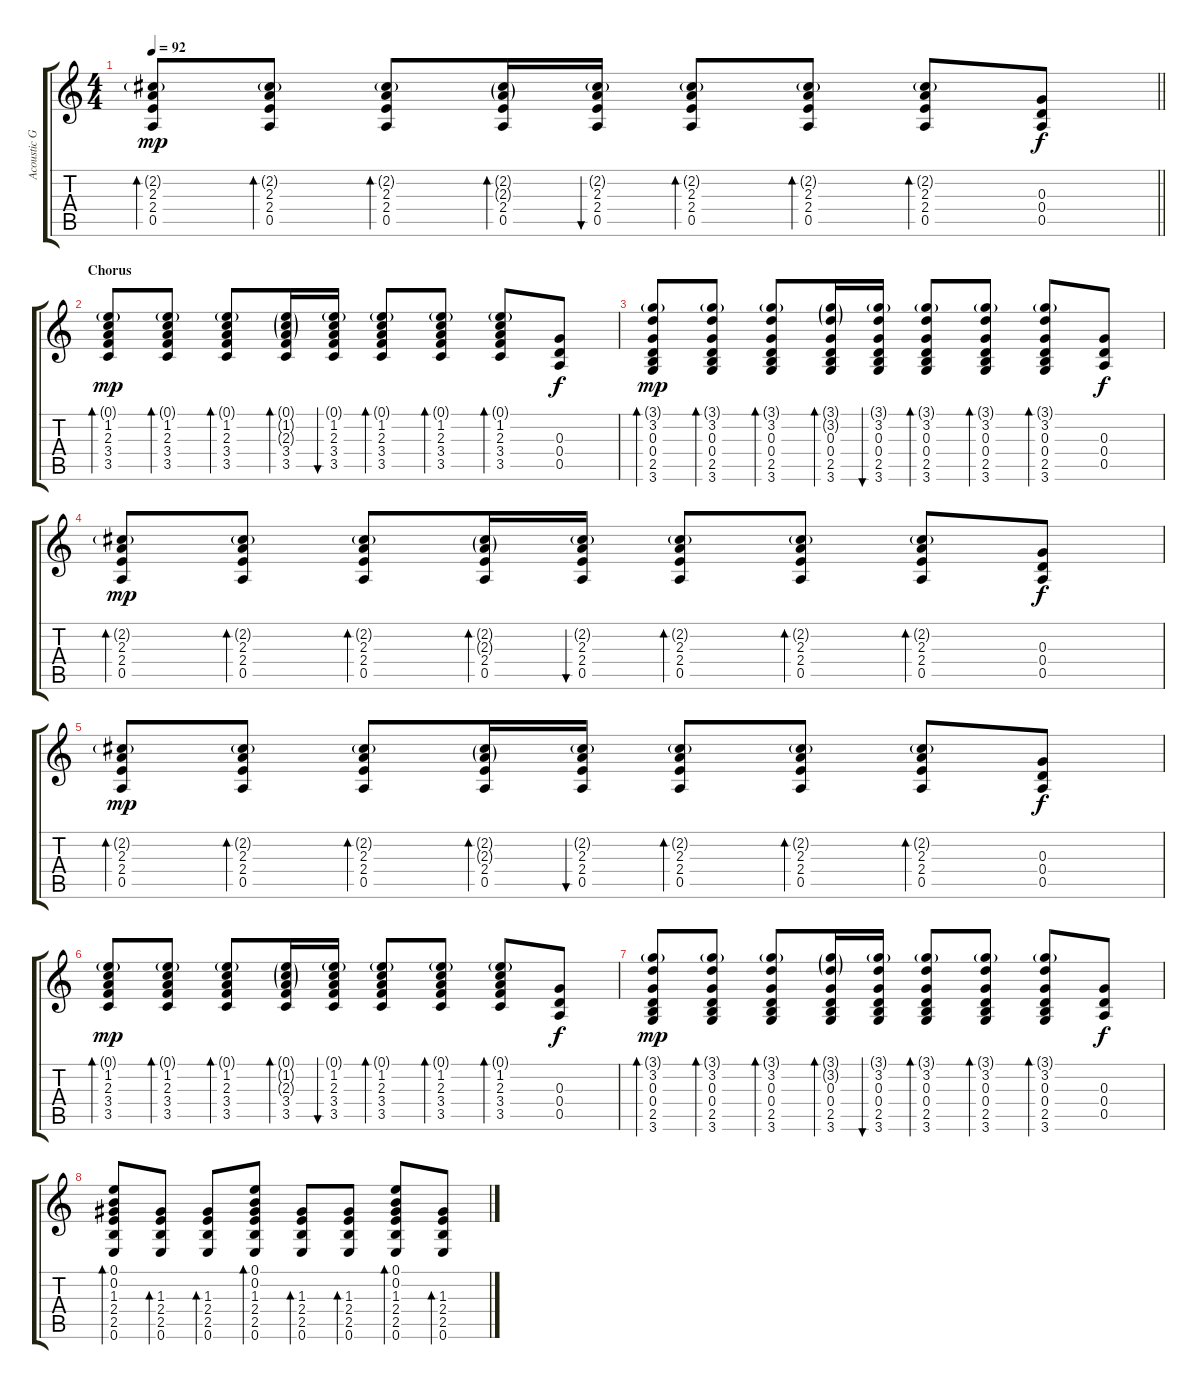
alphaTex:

\track ("Acoustic Guitar 1" "Acoustic G") {instrument acousticguitarsteel}
\staff {score tabs}
\tuning (E4 B3 G3 D3 A2 E2) {hide}
\ts (4 4)
\tempo 92
\clef g2
\barLineRight lightlight
\ks c
(2.2{g} 2.3 2.4 0.5).8{bd 30 dy mp} (2.2{g} 2.3 2.4 0.5).8{bd 30} (2.2{g} 2.3 2.4 0.5).8{bd 30} (2.2{g} 2.3{g} 2.4 0.5).16{bd 30} (2.2{g} 2.3 2.4 0.5).16{bu 30} (2.2{g} 2.3 2.4 0.5).8{bd 30} (2.2{g} 2.3 2.4 0.5).8{bd 30} (2.2{g} 2.3 2.4 0.5).8{bd 30} (0.3 0.4 0.5).8{dy f} |
\section ("" "Chorus")
(0.1{g} 1.2 2.3 3.4 3.5).8{bd 30 dy mp} (0.1{g} 1.2 2.3 3.4 3.5).8{bd 30} (0.1{g} 1.2 2.3 3.4 3.5).8{bd 30} (0.1{g} 1.2{g} 2.3{g} 3.4 3.5).16{bd 30} (0.1{g} 1.2 2.3 3.4 3.5).16{bu 30} (0.1{g} 1.2 2.3 3.4 3.5).8{bd 30} (0.1{g} 1.2 2.3 3.4 3.5).8{bd 30} (0.1{g} 1.2 2.3 3.4 3.5).8{bd 30} (0.3 0.4 0.5).8{dy f} |
(3.1{g} 3.2 0.3 0.4 2.5 3.6).8{bd 30 dy mp} (3.1{g} 3.2 0.3 0.4 2.5 3.6).8{bd 30} (3.1{g} 3.2 0.3 0.4 2.5 3.6).8{bd 30} (3.1{g} 3.2{g} 0.3 0.4 2.5 3.6).16{bd 30} (3.1{g} 3.2 0.3 0.4 2.5 3.6).16{bu 30} (3.1{g} 3.2 0.3 0.4 2.5 3.6).8{bd 30} (3.1{g} 3.2 0.3 0.4 2.5 3.6).8{bd 30} (3.1{g} 3.2 0.3 0.4 2.5 3.6).8{bd 30} (0.3 0.4 0.5).8{dy f} |
(2.2{g} 2.3 2.4 0.5).8{bd 30 dy mp} (2.2{g} 2.3 2.4 0.5).8{bd 30} (2.2{g} 2.3 2.4 0.5).8{bd 30} (2.2{g} 2.3{g} 2.4 0.5).16{bd 30} (2.2{g} 2.3 2.4 0.5).16{bu 30} (2.2{g} 2.3 2.4 0.5).8{bd 30} (2.2{g} 2.3 2.4 0.5).8{bd 30} (2.2{g} 2.3 2.4 0.5).8{bd 30} (0.3 0.4 0.5).8{dy f} |
(2.2{g} 2.3 2.4 0.5).8{bd 30 dy mp} (2.2{g} 2.3 2.4 0.5).8{bd 30} (2.2{g} 2.3 2.4 0.5).8{bd 30} (2.2{g} 2.3{g} 2.4 0.5).16{bd 30} (2.2{g} 2.3 2.4 0.5).16{bu 30} (2.2{g} 2.3 2.4 0.5).8{bd 30} (2.2{g} 2.3 2.4 0.5).8{bd 30} (2.2{g} 2.3 2.4 0.5).8{bd 30} (0.3 0.4 0.5).8{dy f} |
(0.1{g} 1.2 2.3 3.4 3.5).8{bd 30 dy mp} (0.1{g} 1.2 2.3 3.4 3.5).8{bd 30} (0.1{g} 1.2 2.3 3.4 3.5).8{bd 30} (0.1{g} 1.2{g} 2.3{g} 3.4 3.5).16{bd 30} (0.1{g} 1.2 2.3 3.4 3.5).16{bu 30} (0.1{g} 1.2 2.3 3.4 3.5).8{bd 30} (0.1{g} 1.2 2.3 3.4 3.5).8{bd 30} (0.1{g} 1.2 2.3 3.4 3.5).8{bd 30} (0.3 0.4 0.5).8{dy f} |
(3.1{g} 3.2 0.3 0.4 2.5 3.6).8{bd 30 dy mp} (3.1{g} 3.2 0.3 0.4 2.5 3.6).8{bd 30} (3.1{g} 3.2 0.3 0.4 2.5 3.6).8{bd 30} (3.1{g} 3.2{g} 0.3 0.4 2.5 3.6).16{bd 30} (3.1{g} 3.2 0.3 0.4 2.5 3.6).16{bu 30} (3.1{g} 3.2 0.3 0.4 2.5 3.6).8{bd 30} (3.1{g} 3.2 0.3 0.4 2.5 3.6).8{bd 30} (3.1{g} 3.2 0.3 0.4 2.5 3.6).8{bd 30} (0.3 0.4 0.5).8{dy f} |
(0.1 0.2 1.3 2.4 2.5 0.6).8{bd 30} (1.3 2.4 2.5 0.6).8{bd 30} (1.3 2.4 2.5 0.6).8{bd 30} (0.1 0.2 1.3 2.4 2.5 0.6).8{bd 30} (1.3 2.4 2.5 0.6).8{bd 30} (1.3 2.4 2.5 0.6).8{bd 30} (0.1 0.2 1.3 2.4 2.5 0.6).8{bd 30} (1.3 2.4 2.5 0.6).8{bd 30}
